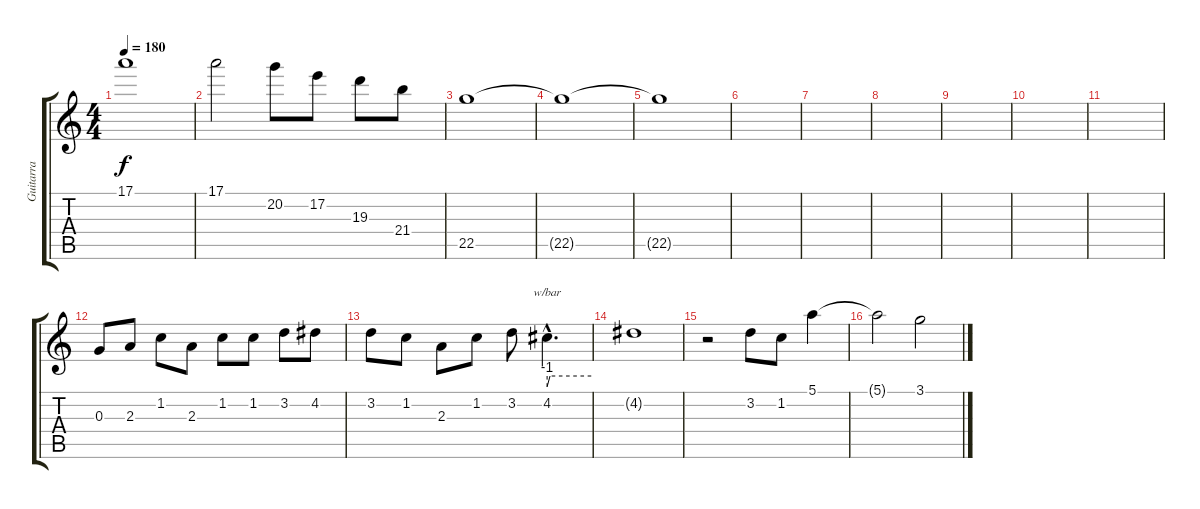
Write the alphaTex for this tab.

\track ("Guitarra" "Guitarra") {instrument overdrivenguitar}
\staff {score tabs}
\tuning (E4 B3 G3 D3 A2 E2) {hide}
\ts (4 4)
\tempo 180
\clef g2
\ks c
17.1{t}.1{dy f} |
17.1.2 20.2.8 17.2.8 19.3.8 21.4.8 |
22.5.1 |
22.5{t}.1 |
22.5{t}.1 |
|
|
|
|
|
|
0.3.8 2.3.8 1.2.8 2.3.8 1.2.8 1.2.8 3.2.8 4.2.8 |
3.2.8 1.2.8 2.3.8 1.2.8 3.2.8 4.2{hac}.4{d tbe (custom default 0 -4 4 0 60 0)} |
4.2{t}.1 |
r.2 3.2.8 1.2.8 5.1.4 |
5.1{t}.2 3.1.2
